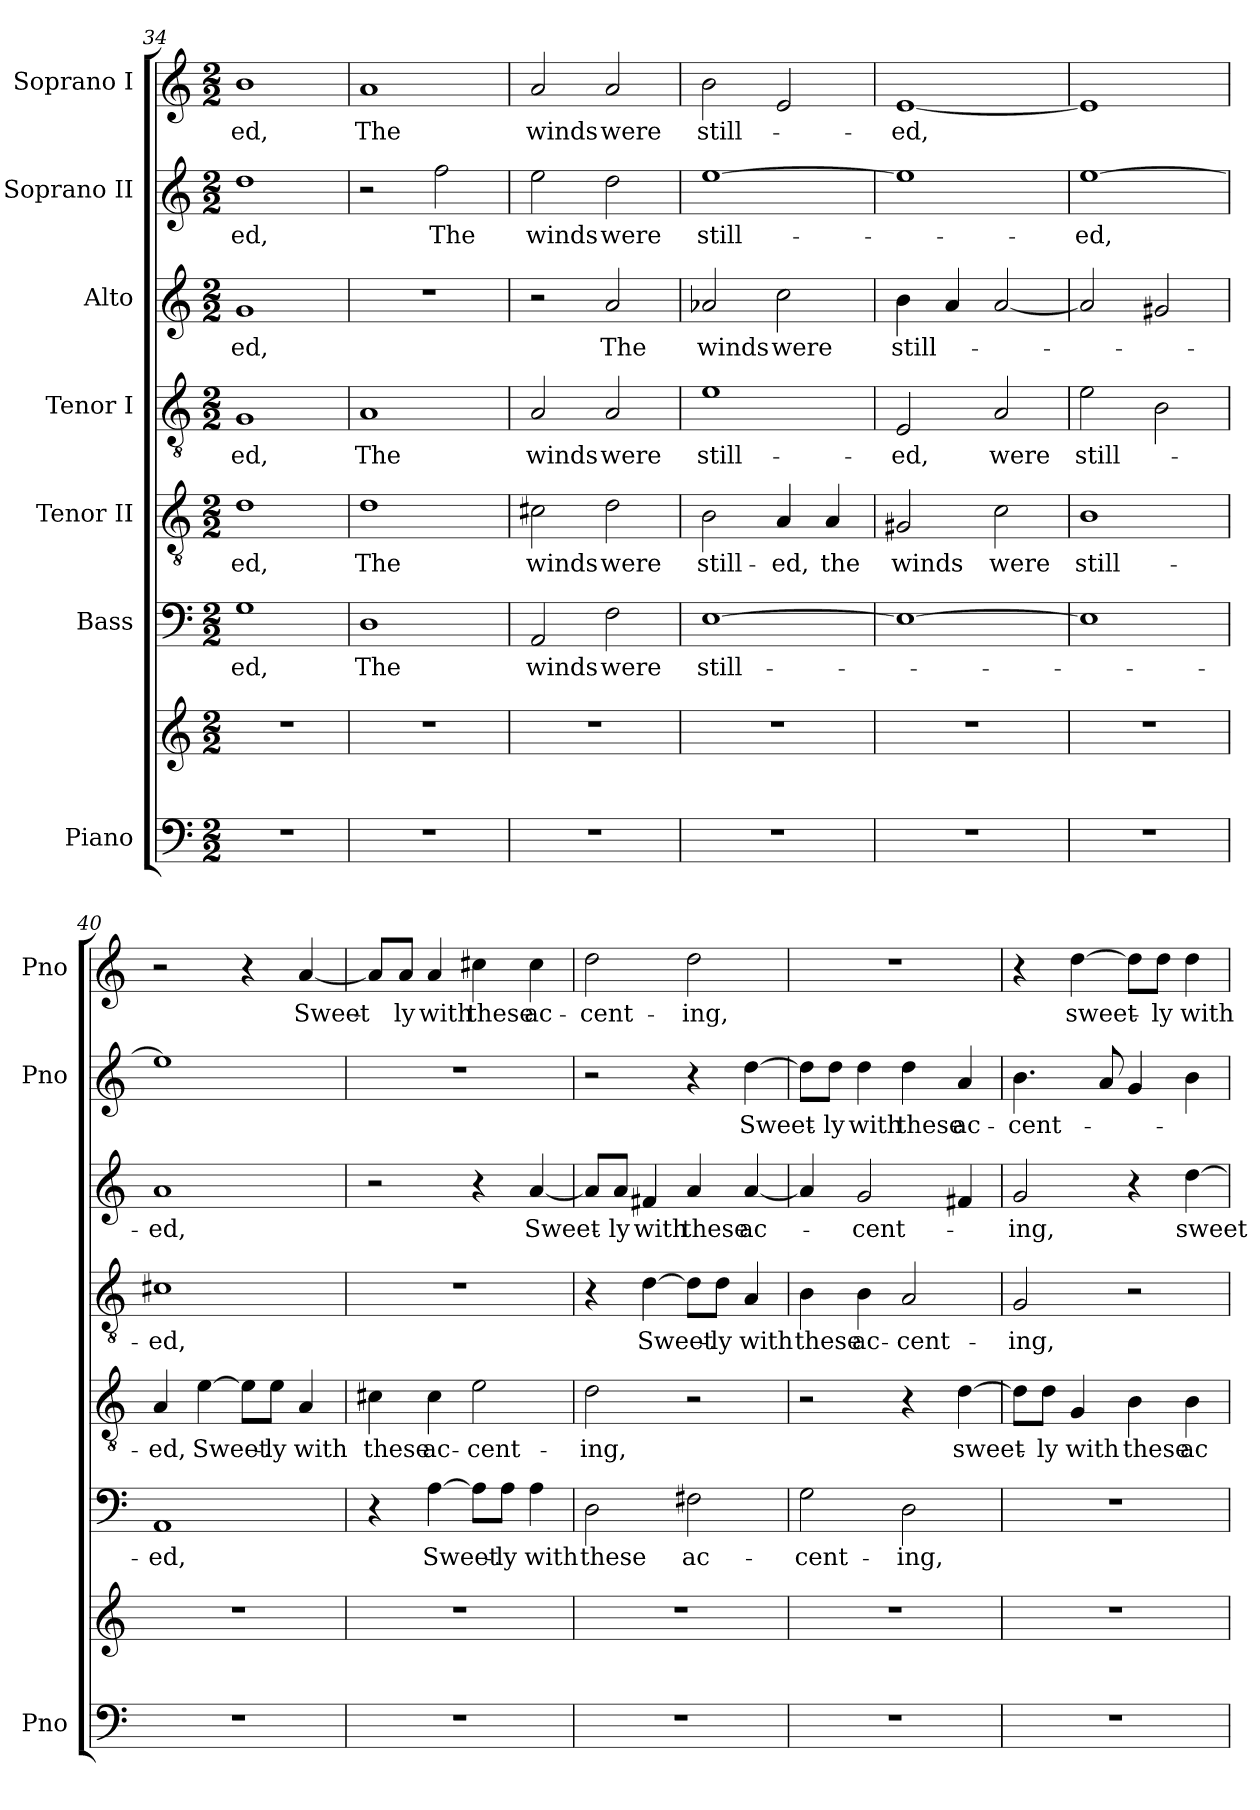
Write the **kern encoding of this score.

**kern	**kern	**kern	**text	**kern	**text	**kern	**text	**kern	**text	**kern	**text	**kern	**text
*part7	*part7	*part6	*part6	*part5	*part5	*part4	*part4	*part3	*part3	*part2	*part2	*part1	*part1
*staff8	*staff7	*staff6	*staff6	*staff5	*staff5	*staff4	*staff4	*staff3	*staff3	*staff2	*staff2	*staff1	*staff1
*I"Piano	*	*I"Bass	*	*I"Tenor II	*	*I"Tenor I	*	*I"Alto	*	*I"Soprano II	*	*I"Soprano I	*
*I'Pno	*	*	*	*	*	*	*	*	*	*I'Pno	*	*I'Pno	*
*clefF4	*clefG2	*clefF4	*	*clefGv2	*	*clefGv2	*	*clefG2	*	*clefG2	*	*clefG2	*
*k[]	*k[]	*k[]	*	*k[]	*	*k[]	*	*k[]	*	*k[]	*	*k[]	*
*C:	*C:	*C:	*	*C:	*	*C:	*	*C:	*	*C:	*	*C:	*
*M2/2	*M2/2	*M2/2	*	*M2/2	*	*M2/2	*	*M2/2	*	*M2/2	*	*M2/2	*
=34	=34	=34	=34	=34	=34	=34	=34	=34	=34	=34	=34	=34	=34
1r	1r	1G	-ed,	1d	-ed,	1G	-ed,	1g	-ed,	1dd	-ed,	1b	-ed,
!!LO:PB:g=z
=35	=35	=35	=35	=35	=35	=35	=35	=35	=35	=35	=35	=35	=35
1r	1r	1D	The	1d	The	1A	The	1r	.	2r	.	1a	The
.	.	.	.	.	.	.	.	.	.	2ff\	The	.	.
=36	=36	=36	=36	=36	=36	=36	=36	=36	=36	=36	=36	=36	=36
1r	1r	2AA/	winds	2c#X\	winds	2A/	winds	2r	.	2ee\	winds	2a/	winds
.	.	2F\	were	2d\	were	2A/	were	2a/	The	2dd\	were	2a/	were
=37	=37	=37	=37	=37	=37	=37	=37	=37	=37	=37	=37	=37	=37
1r	1r	[1E	still-	2B\	still-	1e	still-	2a-X/	winds	[1ee	still-	2b\	still-
.	.	.	.	4A/	-ed,	.	.	2cc\	were	.	.	2e/	.
.	.	.	.	4A/	the	.	.	.	.	.	.	.	.
=38	=38	=38	=38	=38	=38	=38	=38	=38	=38	=38	=38	=38	=38
1r	1r	1E_	.	2G#X/	winds	2E/	-ed,	4b\	still-	1ee]	.	[1e	-ed,
.	.	.	.	.	.	.	.	4a/	.	.	.	.	.
.	.	.	.	2c\	were	2A/	were	[2a/	.	.	.	.	.
=39	=39	=39	=39	=39	=39	=39	=39	=39	=39	=39	=39	=39	=39
1r	1r	1E]	.	1B	still-	2e\	still-	2a/]	.	[1ee	-ed,	1e]	.
.	.	.	.	.	.	2B\	.	2g#X/	.	.	.	.	.
=40	=40	=40	=40	=40	=40	=40	=40	=40	=40	=40	=40	=40	=40
1r	1r	1AA	-ed,	4A/	-ed,	1c#X	-ed,	1a	-ed,	1ee]	.	2r	.
.	.	.	.	[4e\	Sweet-	.	.	.	.	.	.	.	.
.	.	.	.	8e\L]	.	.	.	.	.	.	.	4r	.
.	.	.	.	8e\J	-ly	.	.	.	.	.	.	.	.
.	.	.	.	4A/	with	.	.	.	.	.	.	[4a/	Sweet-
!!LO:LB:g=z
=41	=41	=41	=41	=41	=41	=41	=41	=41	=41	=41	=41	=41	=41
1r	1r	4r	.	4c#X\	these	1r	.	2r	.	1r	.	8a/L]	-­
.	.	.	.	.	.	.	.	.	.	.	.	8a/J	ly
.	.	[4A\	Sweet-	4c#\	ac-	.	.	.	.	.	.	4a/	with
.	.	8A\L]	.	2e\	-cent-	.	.	4r	.	.	.	4cc#X\	these
.	.	8A\J	-ly	.	.	.	.	.	.	.	.	.	.
.	.	4A\	with	.	.	.	.	[4a/	Sweet-	.	.	4cc#\	ac-
=42	=42	=42	=42	=42	=42	=42	=42	=42	=42	=42	=42	=42	=42
1r	1r	2D\	these	2d\	-ing,	4r	.	8a/L]	.	2r	.	2dd\	-cent-
.	.	.	.	.	.	.	.	8a/J	-ly	.	.	.	.
.	.	.	.	.	.	[4d\	Sweet-	4f#X/	with	.	.	.	.
.	.	2F#X\	ac-	2r	.	8d\L]	.	4a/	these	4r	.	2dd\	-ing,
.	.	.	.	.	.	8d\J	-ly	.	.	.	.	.	.
.	.	.	.	.	.	4A/	with	[4a/	ac-	[4dd\	Sweet-	.	.
=43	=43	=43	=43	=43	=43	=43	=43	=43	=43	=43	=43	=43	=43
1r	1r	2G\	-cent-	2r	.	4B\	these	4a/]	.	8dd\L]	.	1r	.
.	.	.	.	.	.	.	.	.	.	8dd\J	-ly	.	.
.	.	.	.	.	.	4B\	ac-	2g/	-cent-	4dd\	with	.	.
.	.	2D\	-ing,	4r	.	2A/	-cent-	.	.	4dd\	these	.	.
.	.	.	.	[4d\	sweet-	.	.	4f#X/	.	4a/	ac-	.	.
=44	=44	=44	=44	=44	=44	=44	=44	=44	=44	=44	=44	=44	=44
1r	1r	1r	.	8d\L]	.	2G/	-ing,	2g/	-ing,	4.b\	-cent-	4r	.
.	.	.	.	8d\J	-ly	.	.	.	.	.	.	.	.
.	.	.	.	4G/	with	.	.	.	.	.	.	[4dd\	sweet-
.	.	.	.	.	.	.	.	.	.	8a/	.	.	.
.	.	.	.	4B\	these	2r	.	4r	.	4g/	.	8dd\L]	.
.	.	.	.	.	.	.	.	.	.	.	.	8dd\J	-ly
.	.	.	.	4B\	ac-	.	.	[4dd\	sweet-	4b\	.	4dd\	with
=	=	=	=	=	=	=	=	=	=	=	=	=	=
*-	*-	*-	*-	*-	*-	*-	*-	*-	*-	*-	*-	*-	*-
